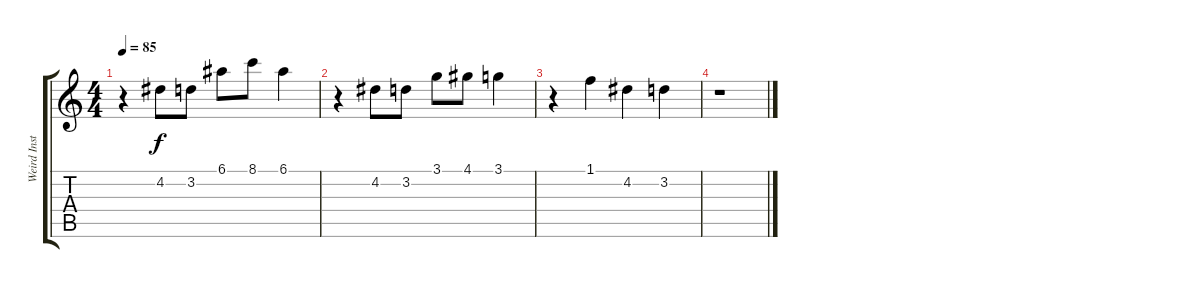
\track ("Weird Instrument" "Weird Inst") {instrument electricbasspick}
\staff {score tabs}
\tuning (E4 B3 G3 D3 A2 E2) {hide}
\ts (4 4)
\tempo 85
\clef g2
\ks c
r.4{dy f} 4.2.8 3.2.8 6.1.8 8.1.8 6.1.4 |
r.4 4.2.8 3.2.8 3.1.8 4.1.8 3.1.4 |
r.4 1.1.4 4.2.4 3.2.4 |
r.1
